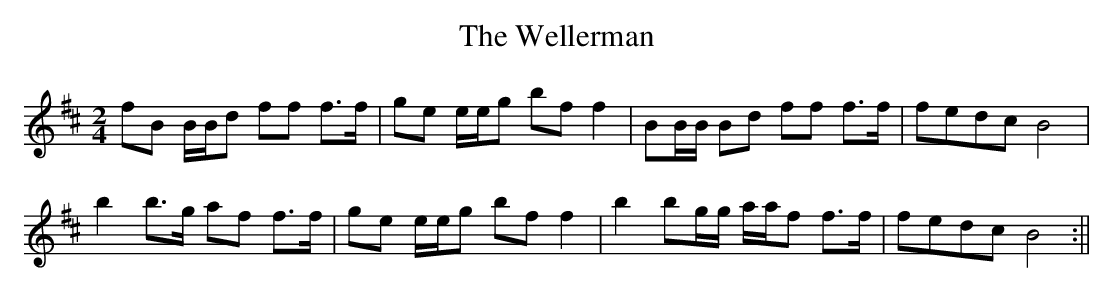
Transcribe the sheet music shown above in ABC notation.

X:1
T: The Wellerman
M: 2/4
L: 1/8
K: Bmin
fB B1/2B1/2d ff f>f | ge e1/2e1/2g bf f2 | BB1/2B1/2 Bd ff f>f | fedc B4 |
b2 b>g af f>f | ge e1/2e1/2g bf f2 | b2 bg1/2g1/2 a1/2a1/2f f>f | fedc B4 :||
